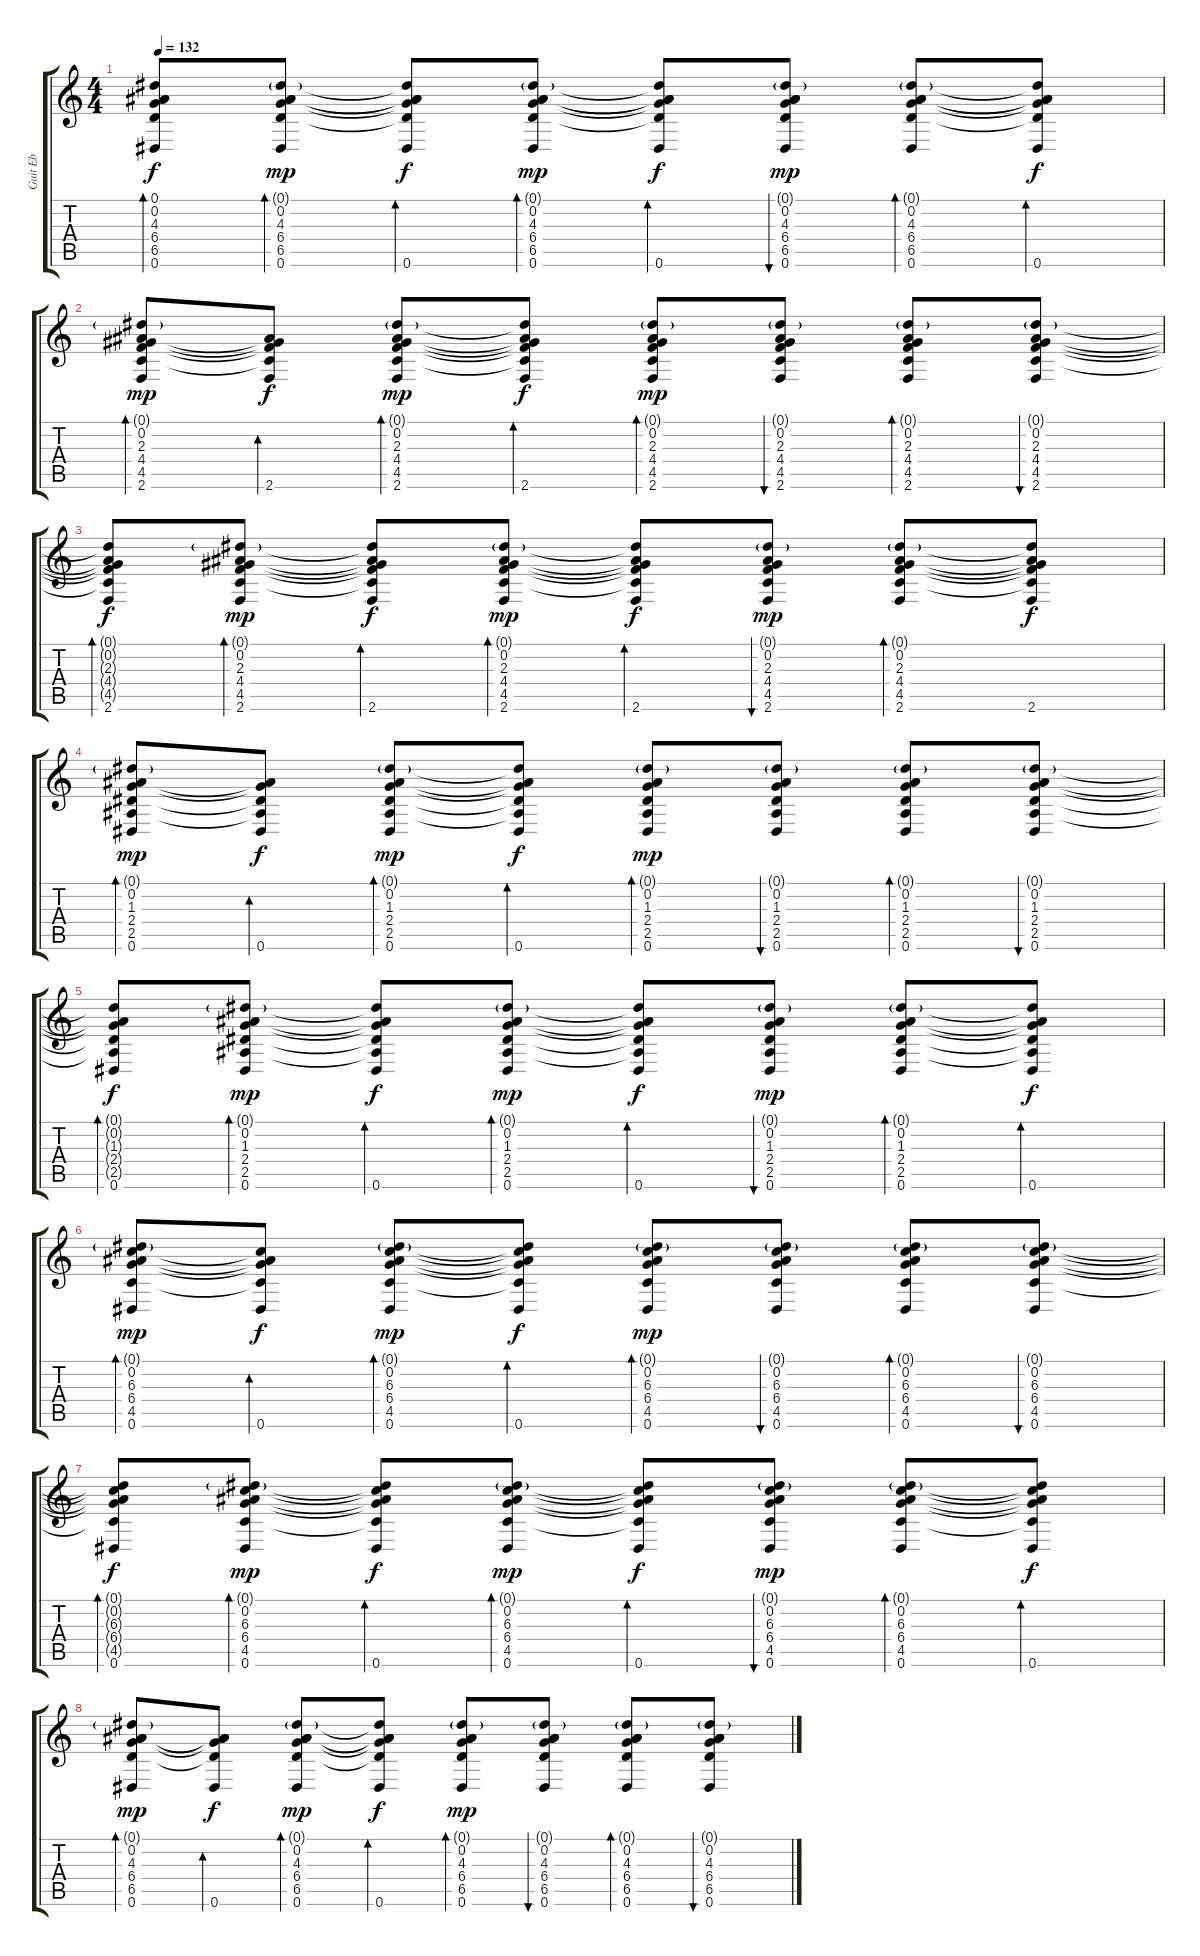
\track ("Guit Eb" "Guit Eb") {instrument acousticguitarsteel}
\staff {score tabs}
\tuning (Eb4 Bb3 Gb3 Db3 Ab2 Eb2) {hide}
\ts (4 4)
\tempo 132
\clef g2
\ks c
(0.1{t} 0.2{t} 4.3{t} 6.4{t} 6.5{t} 0.6).8{bd 30 dy f} (0.1{g} 0.2 4.3 6.4 6.5 0.6).8{bd 30 dy mp} (0.1{t} 0.2{t} 4.3{t} 6.4{t} 6.5{t} 0.6).8{bd 30 dy f} (0.1{g} 0.2 4.3 6.4 6.5 0.6).8{bd 30 dy mp} (0.1{t} 0.2{t} 4.3{t} 6.4{t} 6.5{t} 0.6).8{bd 30 dy f} (0.1{g} 0.2 4.3 6.4 6.5 0.6).8{bu 30 dy mp} (0.1{g} 0.2 4.3 6.4 6.5 0.6).8{bd 30} (0.1{t} 0.2{t} 4.3{t} 6.4{t} 6.5{t} 0.6).8{bd 30 dy f} |
(0.1{g} 0.2 2.3 4.4 4.5 2.6).8{bd 30 dy mp} (0.2{t} 2.3{t} 4.4{t} 4.5{t} 2.6).8{bd 30 dy f} (0.1{g} 0.2 2.3 4.4 4.5 2.6).8{bd 30 dy mp} (0.1{t} 0.2{t} 2.3{t} 4.4{t} 4.5{t} 2.6).8{bd 30 dy f} (0.1{g} 0.2 2.3 4.4 4.5 2.6).8{bd 30 dy mp} (0.1{g} 0.2 2.3 4.4 4.5 2.6).8{bu 30} (0.1{g} 0.2 2.3 4.4 4.5 2.6).8{bd 30} (0.1{g} 0.2 2.3 4.4 4.5 2.6).8{bu 30} |
(0.1{t} 0.2{t} 2.3{t} 4.4{t} 4.5{t} 2.6).8{bd 30 dy f} (0.1{g} 0.2 2.3 4.4 4.5 2.6).8{bd 30 dy mp} (0.1{t} 0.2{t} 2.3{t} 4.4{t} 4.5{t} 2.6).8{bd 30 dy f} (0.1{g} 0.2 2.3 4.4 4.5 2.6).8{bd 30 dy mp} (0.1{t} 0.2{t} 2.3{t} 4.4{t} 4.5{t} 2.6).8{bd 30 dy f} (0.1{g} 0.2 2.3 4.4 4.5 2.6).8{bu 30 dy mp} (0.1{g} 0.2 2.3 4.4 4.5 2.6).8{bd 30} (0.1{t} 0.2{t} 2.3{t} 4.4{t} 4.5{t} 2.6).8{dy f} |
(0.1{g} 0.2 1.3 2.4 2.5 0.6).8{bd 30 dy mp} (0.2{t} 1.3{t} 2.4{t} 2.5{t} 0.6).8{bd 30 dy f} (0.1{g} 0.2 1.3 2.4 2.5 0.6).8{bd 30 dy mp} (0.1{t} 0.2{t} 1.3{t} 2.4{t} 2.5{t} 0.6).8{bd 30 dy f} (0.1{g} 0.2 1.3 2.4 2.5 0.6).8{bd 30 dy mp} (0.1{g} 0.2 1.3 2.4 2.5 0.6).8{bu 30} (0.1{g} 0.2 1.3 2.4 2.5 0.6).8{bd 30} (0.1{g} 0.2 1.3 2.4 2.5 0.6).8{bu 30} |
(0.1{t} 0.2{t} 1.3{t} 2.4{t} 2.5{t} 0.6).8{bd 30 dy f} (0.1{g} 0.2 1.3 2.4 2.5 0.6).8{bd 30 dy mp} (0.1{t} 0.2{t} 1.3{t} 2.4{t} 2.5{t} 0.6).8{bd 30 dy f} (0.1{g} 0.2 1.3 2.4 2.5 0.6).8{bd 30 dy mp} (0.1{t} 0.2{t} 1.3{t} 2.4{t} 2.5{t} 0.6).8{bd 30 dy f} (0.1{g} 0.2 1.3 2.4 2.5 0.6).8{bu 30 dy mp} (0.1{g} 0.2 1.3 2.4 2.5 0.6).8{bd 30} (0.1{t} 0.2{t} 1.3{t} 2.4{t} 2.5{t} 0.6).8{bd 30 dy f} |
(0.1{g} 0.2 6.3 6.4 4.5 0.6).8{bd 30 dy mp} (0.2{t} 6.3{t} 6.4{t} 4.5{t} 0.6).8{bd 30 dy f} (0.1{g} 0.2 6.3 6.4 4.5 0.6).8{bd 30 dy mp} (0.1{t} 0.2{t} 6.3{t} 6.4{t} 4.5{t} 0.6).8{bd 30 dy f} (0.1{g} 0.2 6.3 6.4 4.5 0.6).8{bd 30 dy mp} (0.1{g} 0.2 6.3 6.4 4.5 0.6).8{bu 30} (0.1{g} 0.2 6.3 6.4 4.5 0.6).8{bd 30} (0.1{g} 0.2 6.3 6.4 4.5 0.6).8{bu 30} |
(0.1{t} 0.2{t} 6.3{t} 6.4{t} 4.5{t} 0.6).8{bd 30 dy f} (0.1{g} 0.2 6.3 6.4 4.5 0.6).8{bd 30 dy mp} (0.1{t} 0.2{t} 6.3{t} 6.4{t} 4.5{t} 0.6).8{bd 30 dy f} (0.1{g} 0.2 6.3 6.4 4.5 0.6).8{bd 30 dy mp} (0.1{t} 0.2{t} 6.3{t} 6.4{t} 4.5{t} 0.6).8{bd 30 dy f} (0.1{g} 0.2 6.3 6.4 4.5 0.6).8{bu 30 dy mp} (0.1{g} 0.2 6.3 6.4 4.5 0.6).8{bd 30} (0.1{t} 0.2{t} 6.3{t} 6.4{t} 4.5{t} 0.6).8{bd 30 dy f} |
(0.1{g} 0.2 4.3 6.4 6.5 0.6).8{bd 30 dy mp} (0.2{t} 4.3{t} 6.4{t} 6.5{t} 0.6).8{bd 30 dy f} (0.1{g} 0.2 4.3 6.4 6.5 0.6).8{bd 30 dy mp} (0.1{t} 0.2{t} 4.3{t} 6.4{t} 6.5{t} 0.6).8{bd 30 dy f} (0.1{g} 0.2 4.3 6.4 6.5 0.6).8{bd 30 dy mp} (0.1{g} 0.2 4.3 6.4 6.5 0.6).8{bu 30} (0.1{g} 0.2 4.3 6.4 6.5 0.6).8{bd 30} (0.1{g} 0.2 4.3 6.4 6.5 0.6).8{bu 30}
